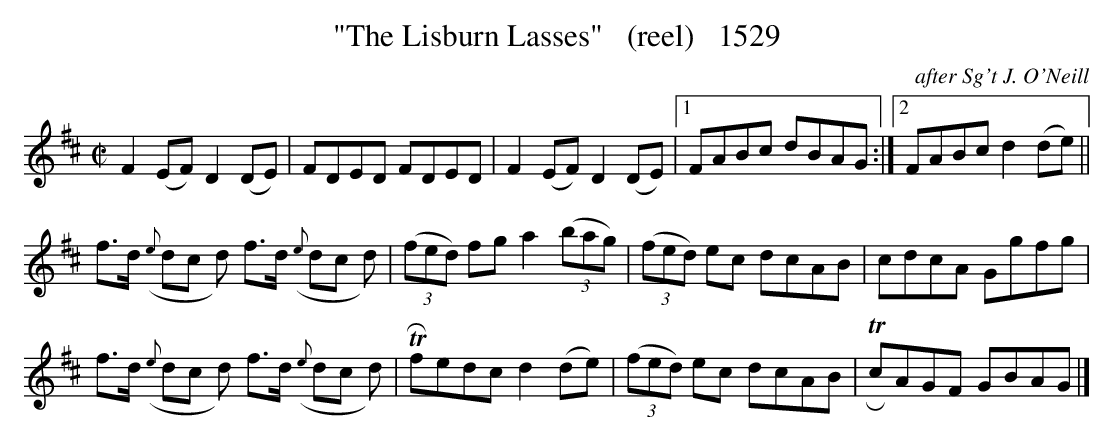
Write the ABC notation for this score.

X:1
T:"The Lisburn Lasses"   (reel)   1529
C:after Sg't J. O'Neill
BRENNAN July 2003 (HTTP://WWW.SOSYOURMOM.COM)
M:C|
L:1/8
K:D
F2(EF) D2(DE)|FDED FDED|F2(EF) D2(DE)|[1FABc dBAG:|[2FABc d2(de)||
f3/2d/2 ({e}dc d) f3/2d/2 ({e}dc d)|(3(fed) fg a2 (3(bag)| (3(fed) ec dcAB|cdcA Ggfg|
f3/2d/2 ({e}dc d) f3/2d/2 ({e}dc d)|TRfedc d2(de)| (3(fed) ec dcAB| TRcAGF GBAG|]
